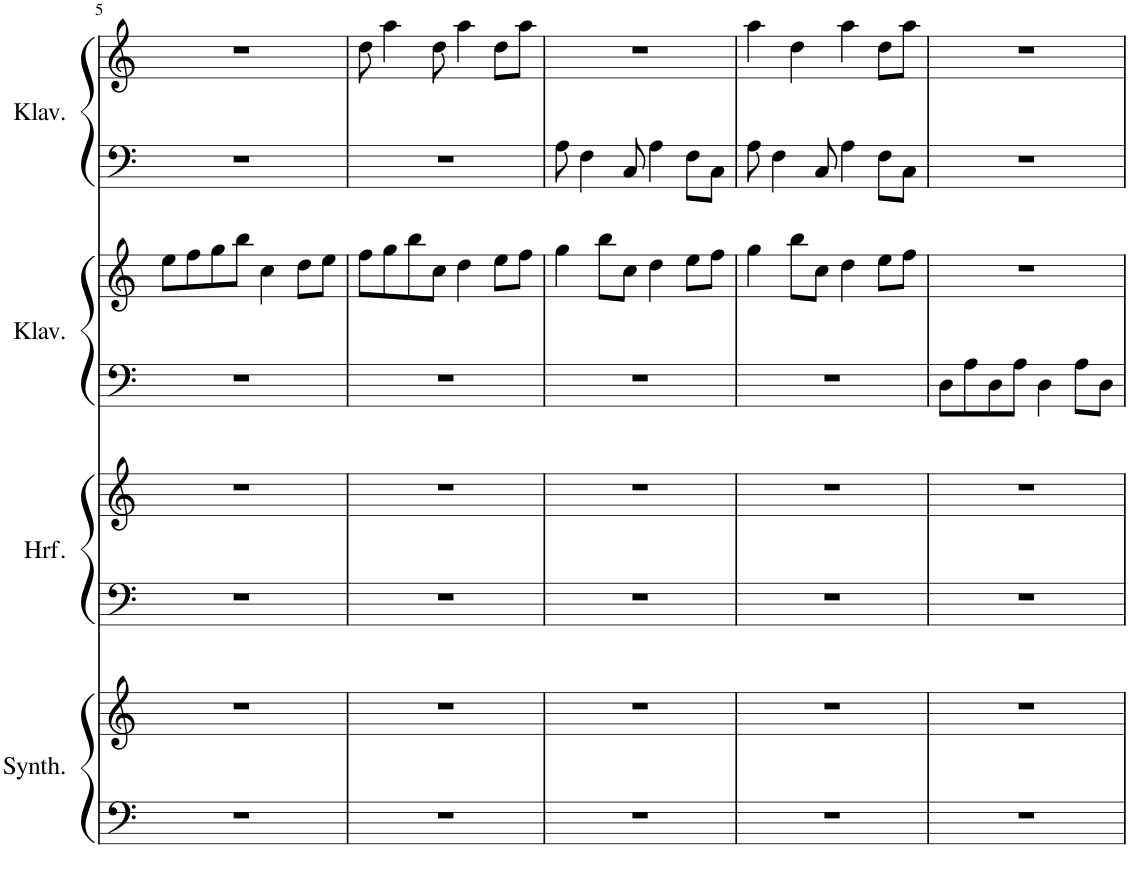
**kern	**kern	**kern	**kern	**kern	**kern	**kern	**kern
*part4	*part4	*part3	*part3	*part2	*part2	*part1	*part1
*staff8	*staff7	*staff6	*staff5	*staff4	*staff3	*staff2	*staff1
*I"Pad Synthesizer, Warm Pad	*	*I"Harfe, Harp	*	*I"Klavier, Piano	*	*I"Klavier, Piano	*
*I'Synth.	*	*I'Hrf.	*	*I'Klav.	*	*I'Klav.	*
!!LO:PB:g=z
*clefF4	*clefG2	*clefF4	*clefG2	*clefF4	*clefG2	*clefF4	*clefG2
*k[]	*k[]	*k[]	*k[]	*k[]	*k[]	*k[]	*k[]
*M4/4	*M4/4	*M4/4	*M4/4	*M4/4	*M4/4	*M4/4	*M4/4
=5	=5	=5	=5	=5	=5	=5	=5
1r	1r	1r	1r	1r	8ee\L	1r	1r
.	.	.	.	.	8ff\	.	.
.	.	.	.	.	8gg\	.	.
.	.	.	.	.	8bb\J	.	.
.	.	.	.	.	4cc\	.	.
.	.	.	.	.	8dd\L	.	.
.	.	.	.	.	8ee\J	.	.
=6	=6	=6	=6	=6	=6	=6	=6
1r	1r	1r	1r	1r	8ff\L	1r	8dd\
.	.	.	.	.	8gg\	.	4aa\
.	.	.	.	.	8bb\	.	.
.	.	.	.	.	8cc\J	.	8dd\
.	.	.	.	.	4dd\	.	4aa\
.	.	.	.	.	8ee\L	.	8dd\L
.	.	.	.	.	8ff\J	.	8aa\J
=7	=7	=7	=7	=7	=7	=7	=7
1r	1r	1r	1r	1r	4gg\	8A\	1r
.	.	.	.	.	.	4F\	.
.	.	.	.	.	8bb\L	.	.
.	.	.	.	.	8cc\J	8C/	.
.	.	.	.	.	4dd\	4A\	.
.	.	.	.	.	8ee\L	8F\L	.
.	.	.	.	.	8ff\J	8C\J	.
=8	=8	=8	=8	=8	=8	=8	=8
1r	1r	1r	1r	1r	4gg\	8A\	4aa\
.	.	.	.	.	.	4F\	.
.	.	.	.	.	8bb\L	.	4dd\
.	.	.	.	.	8cc\J	8C/	.
.	.	.	.	.	4dd\	4A\	4aa\
.	.	.	.	.	8ee\L	8F\L	8dd\L
.	.	.	.	.	8ff\J	8C\J	8aa\J
=9	=9	=9	=9	=9	=9	=9	=9
1r	1r	1r	1r	8D\L	1r	1r	1r
.	.	.	.	8A\	.	.	.
.	.	.	.	8D\	.	.	.
.	.	.	.	8A\J	.	.	.
.	.	.	.	4D\	.	.	.
.	.	.	.	8A\L	.	.	.
.	.	.	.	8D\J	.	.	.
=	=	=	=	=	=	=	=
*-	*-	*-	*-	*-	*-	*-	*-
